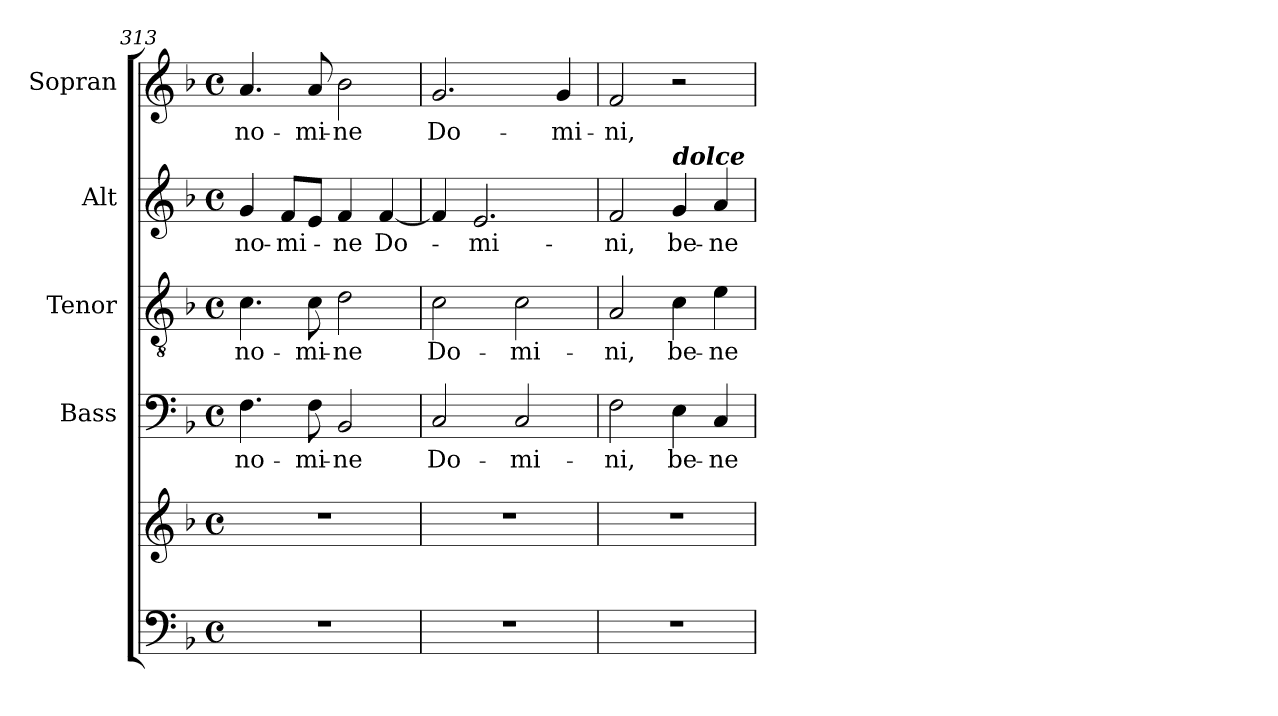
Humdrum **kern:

**kern	**kern	**kern	**text	**kern	**text	**kern	**text	**kern	**text
*part5	*part5	*part4	*part4	*part3	*part3	*part2	*part2	*part1	*part1
*staff6	*staff5	*staff4	*staff4	*staff3	*staff3	*staff2	*staff2	*staff1	*staff1
*	*	*I"Bass	*	*I"Tenor	*	*I"Alt	*	*I"Sopran	*
*	*	*I'B.	*	*I'T.	*	*I'A.	*	*I'S.	*
!!LO:LB:g=z
*clefF4	*clefG2	*clefF4	*	*clefGv2	*	*clefG2	*	*clefG2	*
*k[b-]	*k[b-]	*k[b-]	*	*k[b-]	*	*k[b-]	*	*k[b-]	*
*F:	*F:	*F:	*	*F:	*	*F:	*	*F:	*
*M4/4	*M4/4	*M4/4	*	*M4/4	*	*M4/4	*	*M4/4	*
*met(c)	*met(c)	*met(c)	*	*met(c)	*	*met(c)	*	*met(c)	*
=313	=313	=313	=313	=313	=313	=313	=313	=313	=313
!	!	!	!LO:LY:b	!	!LO:LY:b	!	!LO:LY:b	!	!LO:LY:b
1r	1r	4.F\	no-	4.c\	no-	4g/	no-	4.a/	no-
!	!	!	!	!	!	!	!LO:LY:b	!	!
.	.	.	.	.	.	8f/L	-mi-	.	.
!	!	!	!LO:LY:b	!	!LO:LY:b	!	!	!	!LO:LY:b
.	.	8F\	-mi-	8c\	-mi-	8e/J	.	8a/	-mi-
!	!	!	!LO:LY:b	!	!LO:LY:b	!	!LO:LY:b	!	!LO:LY:b
.	.	2BB-/	-ne	2d\	-ne	4f/	-ne	2b-\	-ne
!	!	!	!	!	!	!	!LO:LY:b	!	!
.	.	.	.	.	.	[4f/	Do-	.	.
=314	=314	=314	=314	=314	=314	=314	=314	=314	=314
!	!	!	!LO:LY:b	!	!LO:LY:b	!	!	!	!LO:LY:b
1r	1r	2C/	Do-	2c\	Do-	4f/]	.	2.g/	Do-
!	!	!	!	!	!	!	!LO:LY:b	!	!
.	.	.	.	.	.	2.e/	-mi-	.	.
!	!	!	!LO:LY:b	!	!LO:LY:b	!	!	!	!
.	.	2C/	-mi-	2c\	-mi-	.	.	.	.
!	!	!	!	!	!	!	!	!	!LO:LY:b
.	.	.	.	.	.	.	.	4g/	-mi-
=315	=315	=315	=315	=315	=315	=315	=315	=315	=315
!	!	!	!LO:LY:b	!	!LO:LY:b	!	!LO:LY:b	!	!LO:LY:b
1r	1r	2F\	-ni,	2A/	-ni,	2f/	-ni,	2f/	-ni,
!	!	!	!	!	!	!LO:TX:a:Bi:t=dolce	!	!	!
!	!	!	!LO:LY:b	!	!LO:LY:b	!	!LO:LY:b	!	!
.	.	4E\	be-	4c\	be-	4g/	be-	2r	.
!	!	!	!LO:LY:b	!	!LO:LY:b	!	!LO:LY:b	!	!
.	.	4C/	-ne-	4e\	-ne-	4a/	-ne-	.	.
=	=	=	=	=	=	=	=	=	=
*-	*-	*-	*-	*-	*-	*-	*-	*-	*-
